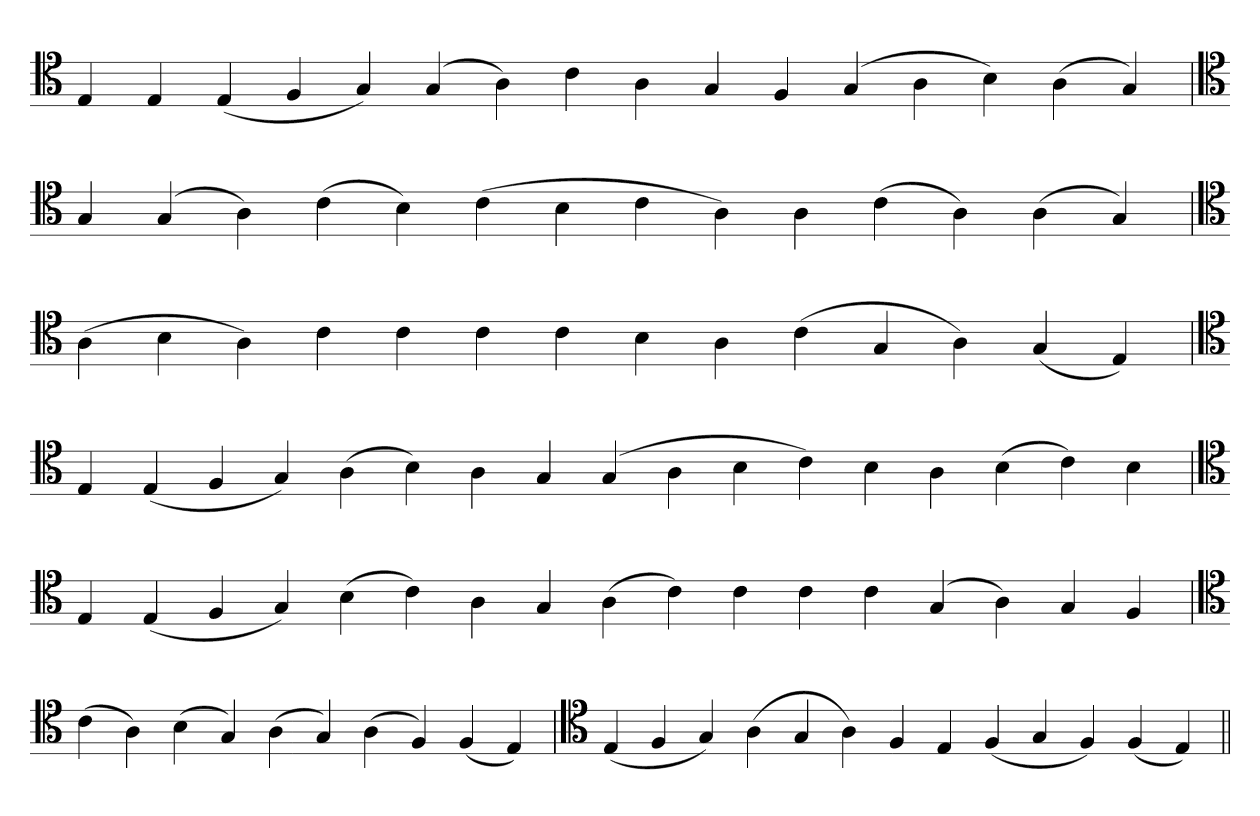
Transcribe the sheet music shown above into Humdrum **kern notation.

**kern
*part1
*staff1
*clefC4
=
4E
4E
(4E
4F
4G)
(4G
4A)
4c
4A
4G
4F
(4G
4A
4B)
(4A
4G)
=
*clefC4
4G
(4G
4A)
(4c
4B)
(4c
4B
4c
4A)
4A
(4c
4A)
(4A
4G)
=`
*clefC4
(4A
4B
4A)
4c
4c
4c
4c
4B
4A
(4c
4G
4A)
(4G
4E)
=
*clefC4
4E
(4E
4F
4G)
(4A
4B)
4A
4G
(4G
4A
4B
4c)
4B
4A
(4B
4c)
4B
=`
*clefC4
4E
(4E
4F
4G)
(4B
4c)
4A
4G
(4A
4c)
4c
4c
4c
(4G
4A)
4G
4F
=`
*clefC4
(4c
4A)
(4B
4G)
(4A
4G)
(4A
4F)
(4F
4E)
='
*clefC4
(4E
4F
4G)
(4A
4G
4A)
4F
4E
(4F
4G
4F)
(4F
4E)
=||
*-
